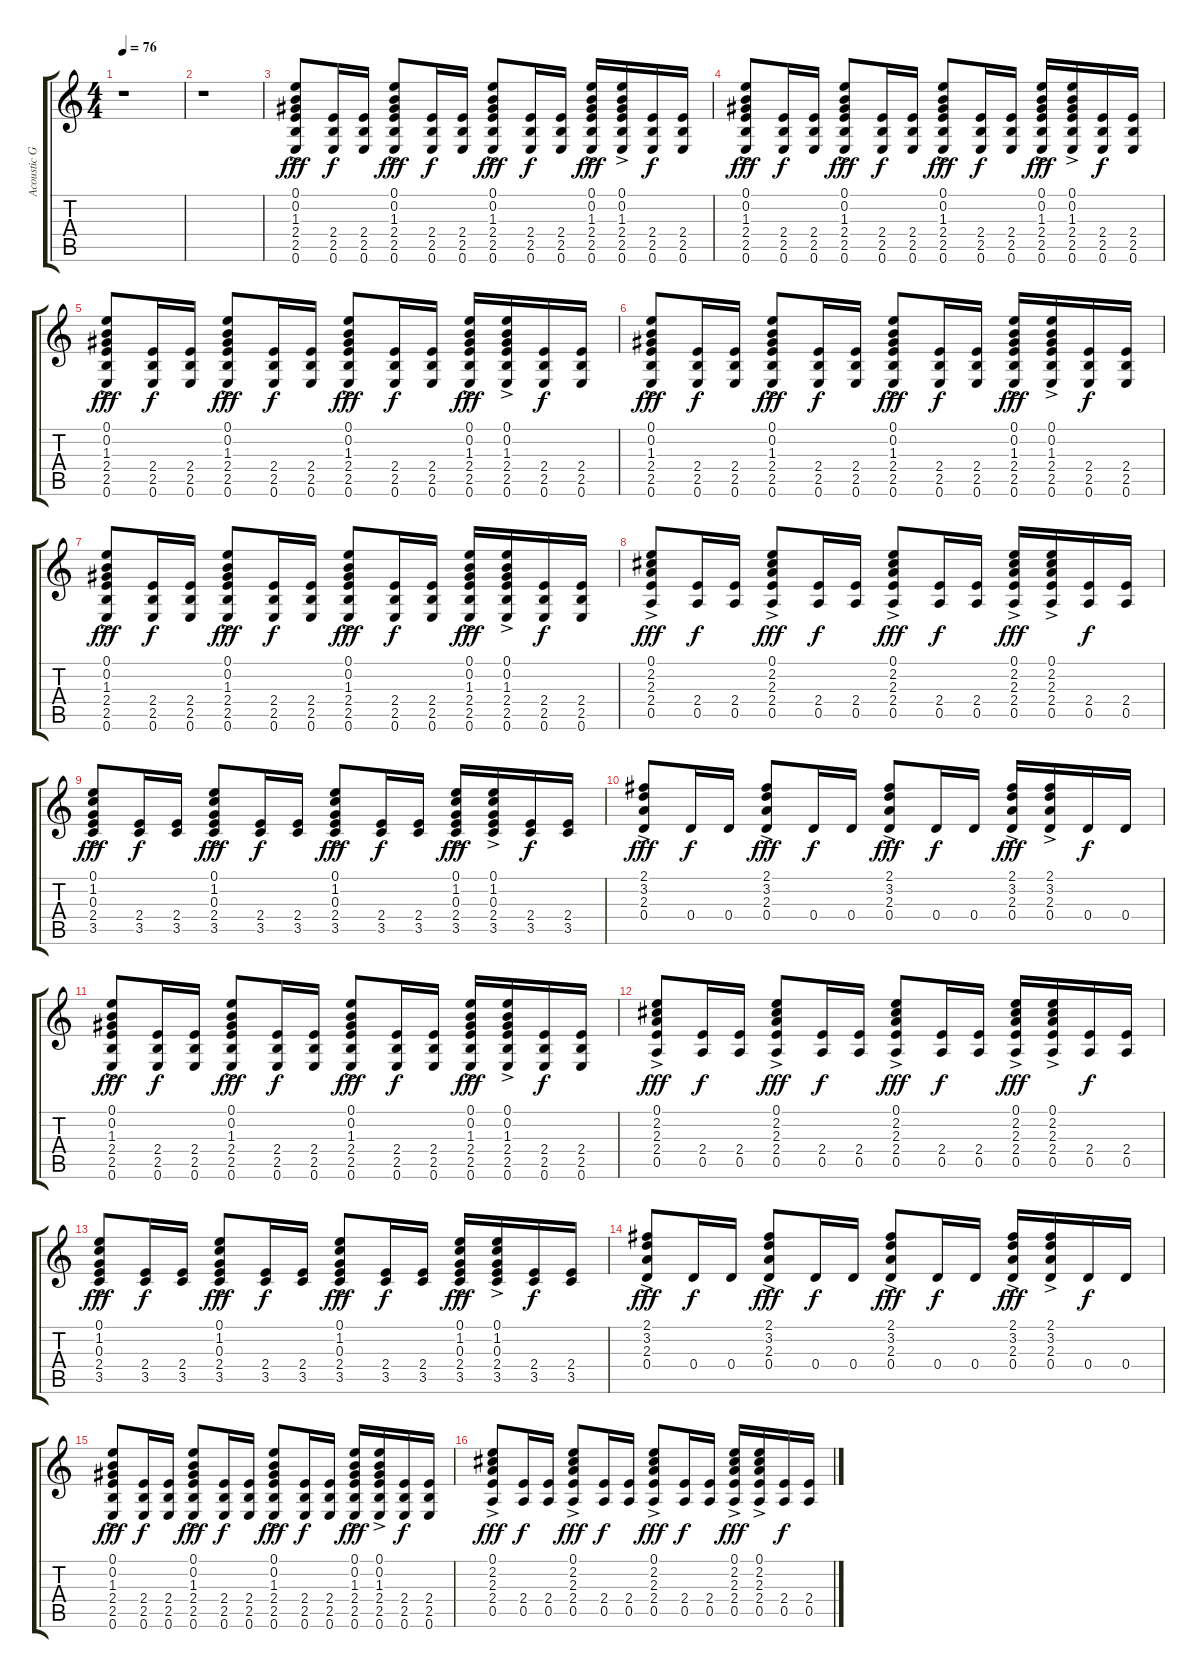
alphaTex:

\track ("Acoustic Guitar" "Acoustic G") {instrument acousticguitarsteel}
\staff {score tabs}
\tuning (E4 B3 G3 D3 A2 E2) {hide}
\ts (4 4)
\tempo 76
\clef g2
\ks c
r.1{dy fff instrument acousticguitarsteel} |
r.1 |
(0.1{ac} 0.2{ac} 1.3{ac} 2.4{ac} 2.5{ac} 0.6{ac}).8 (2.4 2.5 0.6).16{dy f} (2.4 2.5 0.6).16 (0.1{ac} 0.2{ac} 1.3{ac} 2.4{ac} 2.5{ac} 0.6{ac}).8{dy fff} (2.4 2.5 0.6).16{dy f} (2.4 2.5 0.6).16 (0.1{ac} 0.2{ac} 1.3{ac} 2.4{ac} 2.5{ac} 0.6{ac}).8{dy fff} (2.4 2.5 0.6).16{dy f} (2.4 2.5 0.6).16 (0.1{ac} 0.2{ac} 1.3{ac} 2.4{ac} 2.5{ac} 0.6{ac}).16{dy fff} (0.1{ac} 0.2{ac} 1.3{ac} 2.4{ac} 2.5{ac} 0.6{ac}).16 (2.4 2.5 0.6).16{dy f} (2.4 2.5 0.6).16 |
(0.1{ac} 0.2{ac} 1.3{ac} 2.4{ac} 2.5{ac} 0.6{ac}).8{dy fff} (2.4 2.5 0.6).16{dy f} (2.4 2.5 0.6).16 (0.1{ac} 0.2{ac} 1.3{ac} 2.4{ac} 2.5{ac} 0.6{ac}).8{dy fff} (2.4 2.5 0.6).16{dy f} (2.4 2.5 0.6).16 (0.1{ac} 0.2{ac} 1.3{ac} 2.4{ac} 2.5{ac} 0.6{ac}).8{dy fff} (2.4 2.5 0.6).16{dy f} (2.4 2.5 0.6).16 (0.1{ac} 0.2{ac} 1.3{ac} 2.4{ac} 2.5{ac} 0.6{ac}).16{dy fff} (0.1{ac} 0.2{ac} 1.3{ac} 2.4{ac} 2.5{ac} 0.6{ac}).16 (2.4 2.5 0.6).16{dy f} (2.4 2.5 0.6).16 |
(0.1{ac} 0.2{ac} 1.3{ac} 2.4{ac} 2.5{ac} 0.6{ac}).8{dy fff} (2.4 2.5 0.6).16{dy f} (2.4 2.5 0.6).16 (0.1{ac} 0.2{ac} 1.3{ac} 2.4{ac} 2.5{ac} 0.6{ac}).8{dy fff} (2.4 2.5 0.6).16{dy f} (2.4 2.5 0.6).16 (0.1{ac} 0.2{ac} 1.3{ac} 2.4{ac} 2.5{ac} 0.6{ac}).8{dy fff} (2.4 2.5 0.6).16{dy f} (2.4 2.5 0.6).16 (0.1{ac} 0.2{ac} 1.3{ac} 2.4{ac} 2.5{ac} 0.6{ac}).16{dy fff} (0.1{ac} 0.2{ac} 1.3{ac} 2.4{ac} 2.5{ac} 0.6{ac}).16 (2.4 2.5 0.6).16{dy f} (2.4 2.5 0.6).16 |
(0.1{ac} 0.2{ac} 1.3{ac} 2.4{ac} 2.5{ac} 0.6{ac}).8{dy fff} (2.4 2.5 0.6).16{dy f} (2.4 2.5 0.6).16 (0.1{ac} 0.2{ac} 1.3{ac} 2.4{ac} 2.5{ac} 0.6{ac}).8{dy fff} (2.4 2.5 0.6).16{dy f} (2.4 2.5 0.6).16 (0.1{ac} 0.2{ac} 1.3{ac} 2.4{ac} 2.5{ac} 0.6{ac}).8{dy fff} (2.4 2.5 0.6).16{dy f} (2.4 2.5 0.6).16 (0.1{ac} 0.2{ac} 1.3{ac} 2.4{ac} 2.5{ac} 0.6{ac}).16{dy fff} (0.1{ac} 0.2{ac} 1.3{ac} 2.4{ac} 2.5{ac} 0.6{ac}).16 (2.4 2.5 0.6).16{dy f} (2.4 2.5 0.6).16 |
(0.1{ac} 0.2{ac} 1.3{ac} 2.4{ac} 2.5{ac} 0.6{ac}).8{dy fff} (2.4 2.5 0.6).16{dy f} (2.4 2.5 0.6).16 (0.1{ac} 0.2{ac} 1.3{ac} 2.4{ac} 2.5{ac} 0.6{ac}).8{dy fff} (2.4 2.5 0.6).16{dy f} (2.4 2.5 0.6).16 (0.1{ac} 0.2{ac} 1.3{ac} 2.4{ac} 2.5{ac} 0.6{ac}).8{dy fff} (2.4 2.5 0.6).16{dy f} (2.4 2.5 0.6).16 (0.1{ac} 0.2{ac} 1.3{ac} 2.4{ac} 2.5{ac} 0.6{ac}).16{dy fff} (0.1{ac} 0.2{ac} 1.3{ac} 2.4{ac} 2.5{ac} 0.6{ac}).16 (2.4 2.5 0.6).16{dy f} (2.4 2.5 0.6).16 |
(0.1{ac} 2.2{ac} 2.3{ac} 2.4{ac} 0.5{ac}).8{dy fff} (2.4 0.5).16{dy f} (2.4 0.5).16 (0.1{ac} 2.2{ac} 2.3{ac} 2.4{ac} 0.5{ac}).8{dy fff} (2.4 0.5).16{dy f} (2.4 0.5).16 (0.1{ac} 2.2{ac} 2.3{ac} 2.4{ac} 0.5{ac}).8{dy fff} (2.4 0.5).16{dy f} (2.4 0.5).16 (0.1{ac} 2.2{ac} 2.3{ac} 2.4{ac} 0.5{ac}).16{dy fff} (0.1{ac} 2.2{ac} 2.3{ac} 2.4{ac} 0.5{ac}).16 (2.4 0.5).16{dy f} (2.4 0.5).16 |
(0.1{ac} 1.2{ac} 0.3{ac} 2.4{ac} 3.5{ac}).8{dy fff} (2.4 3.5).16{dy f} (2.4 3.5).16 (0.1{ac} 1.2{ac} 0.3{ac} 2.4{ac} 3.5{ac}).8{dy fff} (2.4 3.5).16{dy f} (2.4 3.5).16 (0.1{ac} 1.2{ac} 0.3{ac} 2.4{ac} 3.5{ac}).8{dy fff} (2.4 3.5).16{dy f} (2.4 3.5).16 (0.1{ac} 1.2{ac} 0.3{ac} 2.4{ac} 3.5{ac}).16{dy fff} (0.1{ac} 1.2{ac} 0.3{ac} 2.4{ac} 3.5{ac}).16 (2.4 3.5).16{dy f} (2.4 3.5).16 |
(2.1{ac} 3.2{ac} 2.3{ac} 0.4{ac}).8{dy fff} 0.4.16{dy f} 0.4.16 (2.1{ac} 3.2{ac} 2.3{ac} 0.4{ac}).8{dy fff} 0.4.16{dy f} 0.4.16 (2.1{ac} 3.2{ac} 2.3{ac} 0.4{ac}).8{dy fff} 0.4.16{dy f} 0.4.16 (2.1{ac} 3.2{ac} 2.3{ac} 0.4{ac}).16{dy fff} (2.1{ac} 3.2{ac} 2.3{ac} 0.4{ac}).16 0.4.16{dy f} 0.4.16 |
(0.1{ac} 0.2{ac} 1.3{ac} 2.4{ac} 2.5{ac} 0.6{ac}).8{dy fff} (2.4 2.5 0.6).16{dy f} (2.4 2.5 0.6).16 (0.1{ac} 0.2{ac} 1.3{ac} 2.4{ac} 2.5{ac} 0.6{ac}).8{dy fff} (2.4 2.5 0.6).16{dy f} (2.4 2.5 0.6).16 (0.1{ac} 0.2{ac} 1.3{ac} 2.4{ac} 2.5{ac} 0.6{ac}).8{dy fff} (2.4 2.5 0.6).16{dy f} (2.4 2.5 0.6).16 (0.1{ac} 0.2{ac} 1.3{ac} 2.4{ac} 2.5{ac} 0.6{ac}).16{dy fff} (0.1{ac} 0.2{ac} 1.3{ac} 2.4{ac} 2.5{ac} 0.6{ac}).16 (2.4 2.5 0.6).16{dy f} (2.4 2.5 0.6).16 |
(0.1{ac} 2.2{ac} 2.3{ac} 2.4{ac} 0.5{ac}).8{dy fff} (2.4 0.5).16{dy f} (2.4 0.5).16 (0.1{ac} 2.2{ac} 2.3{ac} 2.4{ac} 0.5{ac}).8{dy fff} (2.4 0.5).16{dy f} (2.4 0.5).16 (0.1{ac} 2.2{ac} 2.3{ac} 2.4{ac} 0.5{ac}).8{dy fff} (2.4 0.5).16{dy f} (2.4 0.5).16 (0.1{ac} 2.2{ac} 2.3{ac} 2.4{ac} 0.5{ac}).16{dy fff} (0.1{ac} 2.2{ac} 2.3{ac} 2.4{ac} 0.5{ac}).16 (2.4 0.5).16{dy f} (2.4 0.5).16 |
(0.1{ac} 1.2{ac} 0.3{ac} 2.4{ac} 3.5{ac}).8{dy fff} (2.4 3.5).16{dy f} (2.4 3.5).16 (0.1{ac} 1.2{ac} 0.3{ac} 2.4{ac} 3.5{ac}).8{dy fff} (2.4 3.5).16{dy f} (2.4 3.5).16 (0.1{ac} 1.2{ac} 0.3{ac} 2.4{ac} 3.5{ac}).8{dy fff} (2.4 3.5).16{dy f} (2.4 3.5).16 (0.1{ac} 1.2{ac} 0.3{ac} 2.4{ac} 3.5{ac}).16{dy fff} (0.1{ac} 1.2{ac} 0.3{ac} 2.4{ac} 3.5{ac}).16 (2.4 3.5).16{dy f} (2.4 3.5).16 |
(2.1{ac} 3.2{ac} 2.3{ac} 0.4{ac}).8{dy fff} 0.4.16{dy f} 0.4.16 (2.1{ac} 3.2{ac} 2.3{ac} 0.4{ac}).8{dy fff} 0.4.16{dy f} 0.4.16 (2.1{ac} 3.2{ac} 2.3{ac} 0.4{ac}).8{dy fff} 0.4.16{dy f} 0.4.16 (2.1{ac} 3.2{ac} 2.3{ac} 0.4{ac}).16{dy fff} (2.1{ac} 3.2{ac} 2.3{ac} 0.4{ac}).16 0.4.16{dy f} 0.4.16 |
(0.1{ac} 0.2{ac} 1.3{ac} 2.4{ac} 2.5{ac} 0.6{ac}).8{dy fff} (2.4 2.5 0.6).16{dy f} (2.4 2.5 0.6).16 (0.1{ac} 0.2{ac} 1.3{ac} 2.4{ac} 2.5{ac} 0.6{ac}).8{dy fff} (2.4 2.5 0.6).16{dy f} (2.4 2.5 0.6).16 (0.1{ac} 0.2{ac} 1.3{ac} 2.4{ac} 2.5{ac} 0.6{ac}).8{dy fff} (2.4 2.5 0.6).16{dy f} (2.4 2.5 0.6).16 (0.1{ac} 0.2{ac} 1.3{ac} 2.4{ac} 2.5{ac} 0.6{ac}).16{dy fff} (0.1{ac} 0.2{ac} 1.3{ac} 2.4{ac} 2.5{ac} 0.6{ac}).16 (2.4 2.5 0.6).16{dy f} (2.4 2.5 0.6).16 |
(0.1{ac} 2.2{ac} 2.3{ac} 2.4{ac} 0.5{ac}).8{dy fff} (2.4 0.5).16{dy f} (2.4 0.5).16 (0.1{ac} 2.2{ac} 2.3{ac} 2.4{ac} 0.5{ac}).8{dy fff} (2.4 0.5).16{dy f} (2.4 0.5).16 (0.1{ac} 2.2{ac} 2.3{ac} 2.4{ac} 0.5{ac}).8{dy fff} (2.4 0.5).16{dy f} (2.4 0.5).16 (0.1{ac} 2.2{ac} 2.3{ac} 2.4{ac} 0.5{ac}).16{dy fff} (0.1{ac} 2.2{ac} 2.3{ac} 2.4{ac} 0.5{ac}).16 (2.4 0.5).16{dy f} (2.4 0.5).16
